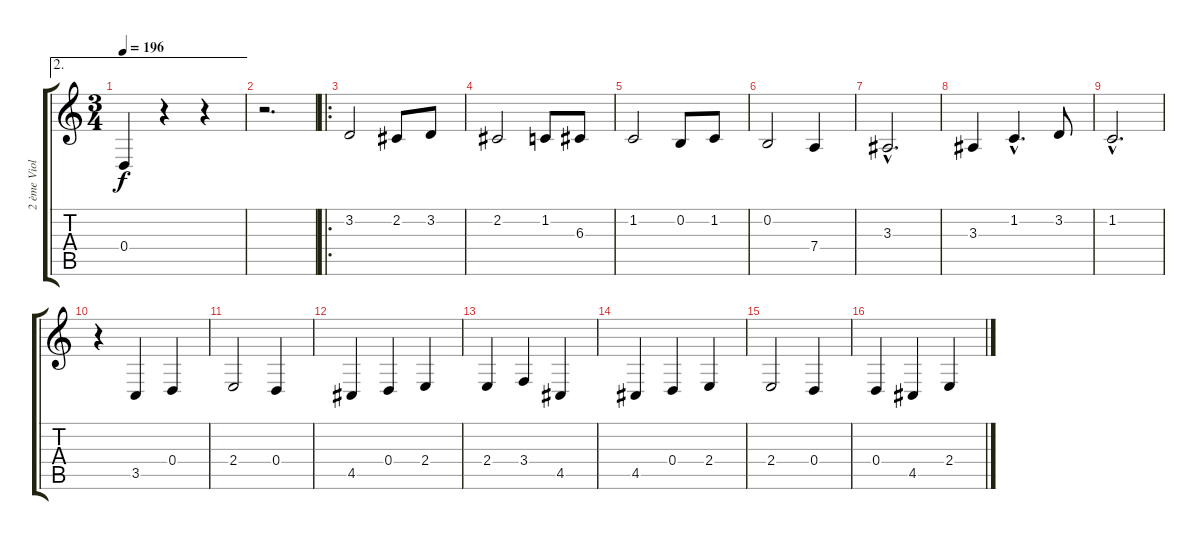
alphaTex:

\track ("2 ème Violon + Chant" "2 ème Viol") {instrument cello}
\staff {score tabs}
\tuning (E4 B3 G3 D3 A2 E2) {hide}
\ae 2
\ts (3 4)
\tempo 196
\clef g2
\ks c
0.4.4{dy f} r.4 r.4 |
r.2{d} |
\ro
3.2.2 2.2.8 3.2.8 |
2.2.2 1.2.8 6.3.8 |
1.2.2 0.2.8 1.2.8 |
0.2.2 7.4.4 |
3.3{hac}.2{d} |
3.3.4 1.2{hac}.4{d} 3.2.8 |
1.2{hac}.2{d} |
r.4 3.5.4 0.4.4 |
2.4.2 0.4.4 |
4.5.4 0.4.4 2.4.4 |
2.4.4 3.4.4 4.5.4 |
4.5.4 0.4.4 2.4.4 |
2.4.2 0.4.4 |
0.4.4 4.5.4 2.4.4
